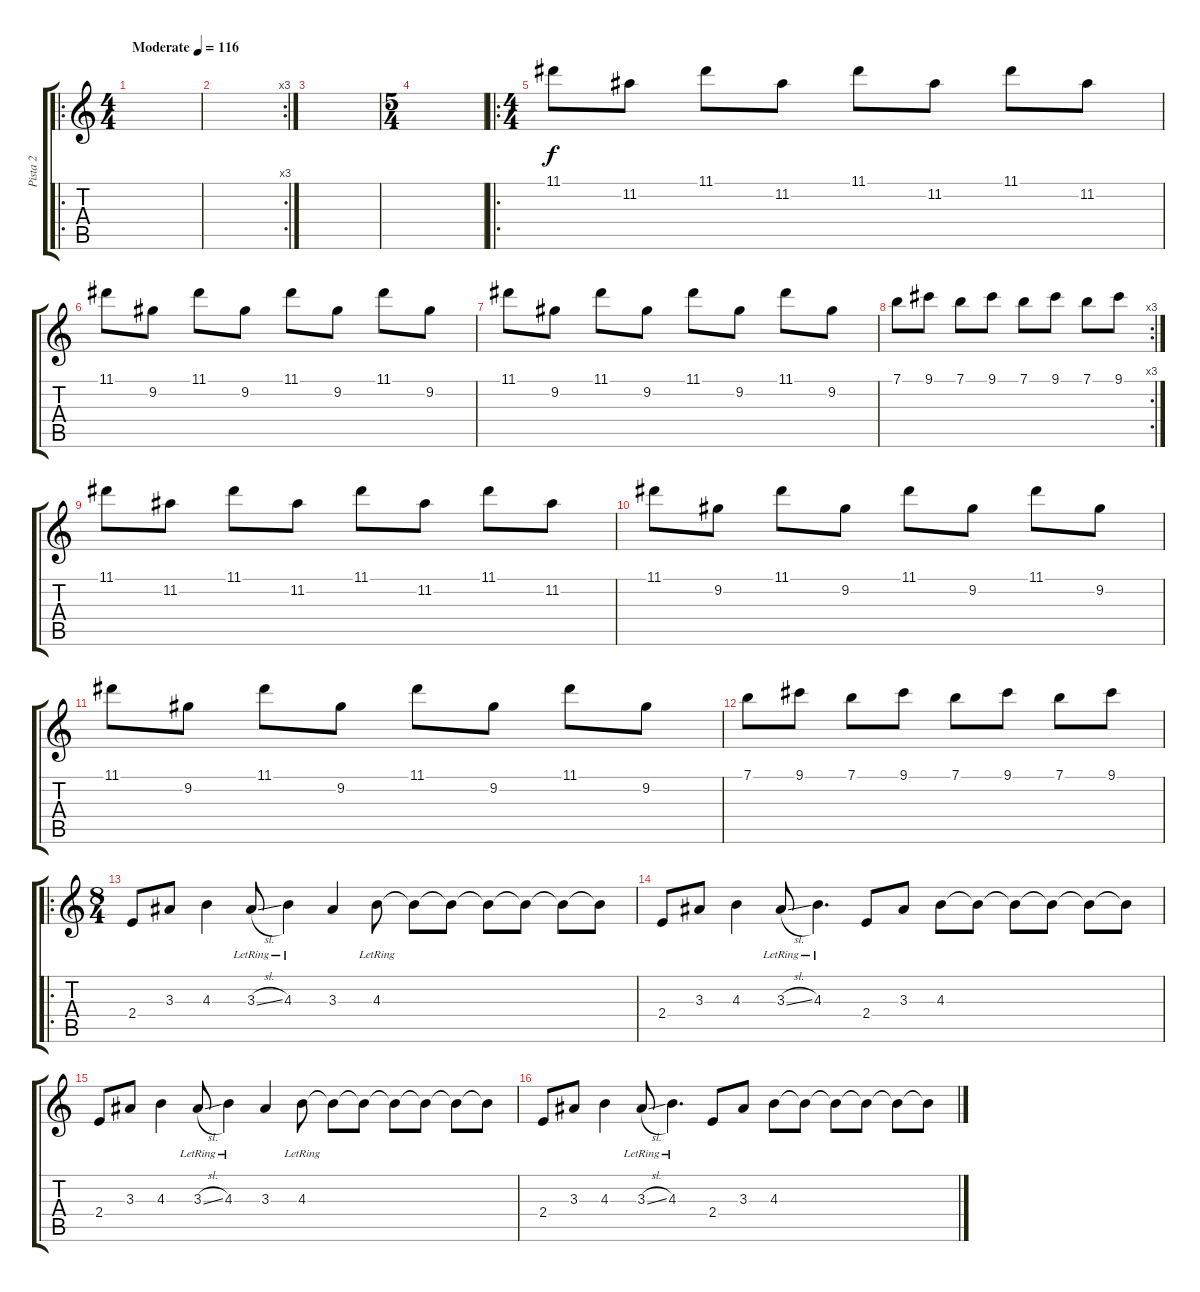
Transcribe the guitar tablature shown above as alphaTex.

\track ("Pista 2" "Pista 2") {instrument distortionguitar}
\staff {score tabs}
\tuning (E4 B3 G3 D3 A2 E2) {hide}
\ro
\ts (4 4)
\tempo (116 "Moderate")
\clef g2
\ks c
|
\rc 3
|
|
\ts (5 4)
|
\ro
\ts (4 4)
11.1.8 11.2.8 11.1.8 11.2.8 11.1.8 11.2.8 11.1.8 11.2.8 |
11.1.8 9.2.8 11.1.8 9.2.8 11.1.8 9.2.8 11.1.8 9.2.8 |
11.1.8 9.2.8 11.1.8 9.2.8 11.1.8 9.2.8 11.1.8 9.2.8 |
\rc 3
7.1.8 9.1.8 7.1.8 9.1.8 7.1.8 9.1.8 7.1.8 9.1.8 |
11.1.8 11.2.8 11.1.8 11.2.8 11.1.8 11.2.8 11.1.8 11.2.8 |
11.1.8 9.2.8 11.1.8 9.2.8 11.1.8 9.2.8 11.1.8 9.2.8 |
11.1.8 9.2.8 11.1.8 9.2.8 11.1.8 9.2.8 11.1.8 9.2.8 |
7.1.8 9.1.8 7.1.8 9.1.8 7.1.8 9.1.8 7.1.8 9.1.8 |
\ro
\ts (8 4)
2.4.8{instrument electricguitarclean} 3.3.8 4.3.4 3.3{sl lr}.8 4.3{lr}.4 3.3.4 4.3{lr}.8 4.3{t}.8 4.3{t}.8 4.3{t}.8 4.3{t}.8 4.3{t}.8 4.3{t}.8 |
2.4.8 3.3.8 4.3.4 3.3{sl lr}.8 4.3{lr}.4{d} 2.4.8 3.3.8 4.3.8 4.3{t}.8 4.3{t}.8 4.3{t}.8 4.3{t}.8 4.3{t}.8 |
2.4.8{instrument electricguitarclean} 3.3.8 4.3.4 3.3{sl lr}.8 4.3{lr}.4 3.3.4 4.3{lr}.8 4.3{t}.8 4.3{t}.8 4.3{t}.8 4.3{t}.8 4.3{t}.8 4.3{t}.8 |
2.4.8 3.3.8 4.3.4 3.3{sl lr}.8 4.3{lr}.4{d} 2.4.8 3.3.8 4.3.8 4.3{t}.8 4.3{t}.8 4.3{t}.8 4.3{t}.8 4.3{t}.8
